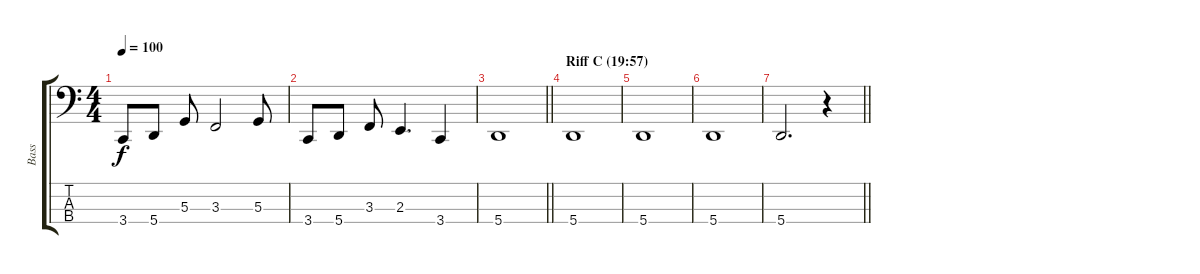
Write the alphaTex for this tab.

\track ("Bass" "Bass") {instrument electricbasspick}
\staff {score tabs}
\tuning (C2 G1 D1 A0) {hide}
\ts (4 4)
\tempo 100
\clef f4
\ks c
3.4.8{dy f} 5.4.8 5.3.8 3.3.2 5.3.8 |
3.4.8 5.4.8 3.3.8 2.3.4{d} 3.4.4 |
\barLineRight lightlight
5.4.1 |
\section ("" "Riff C (19:57)")
5.4.1{volume 0} |
5.4.1 |
5.4.1 |
\barLineRight lightlight
5.4.2{d} r.4
